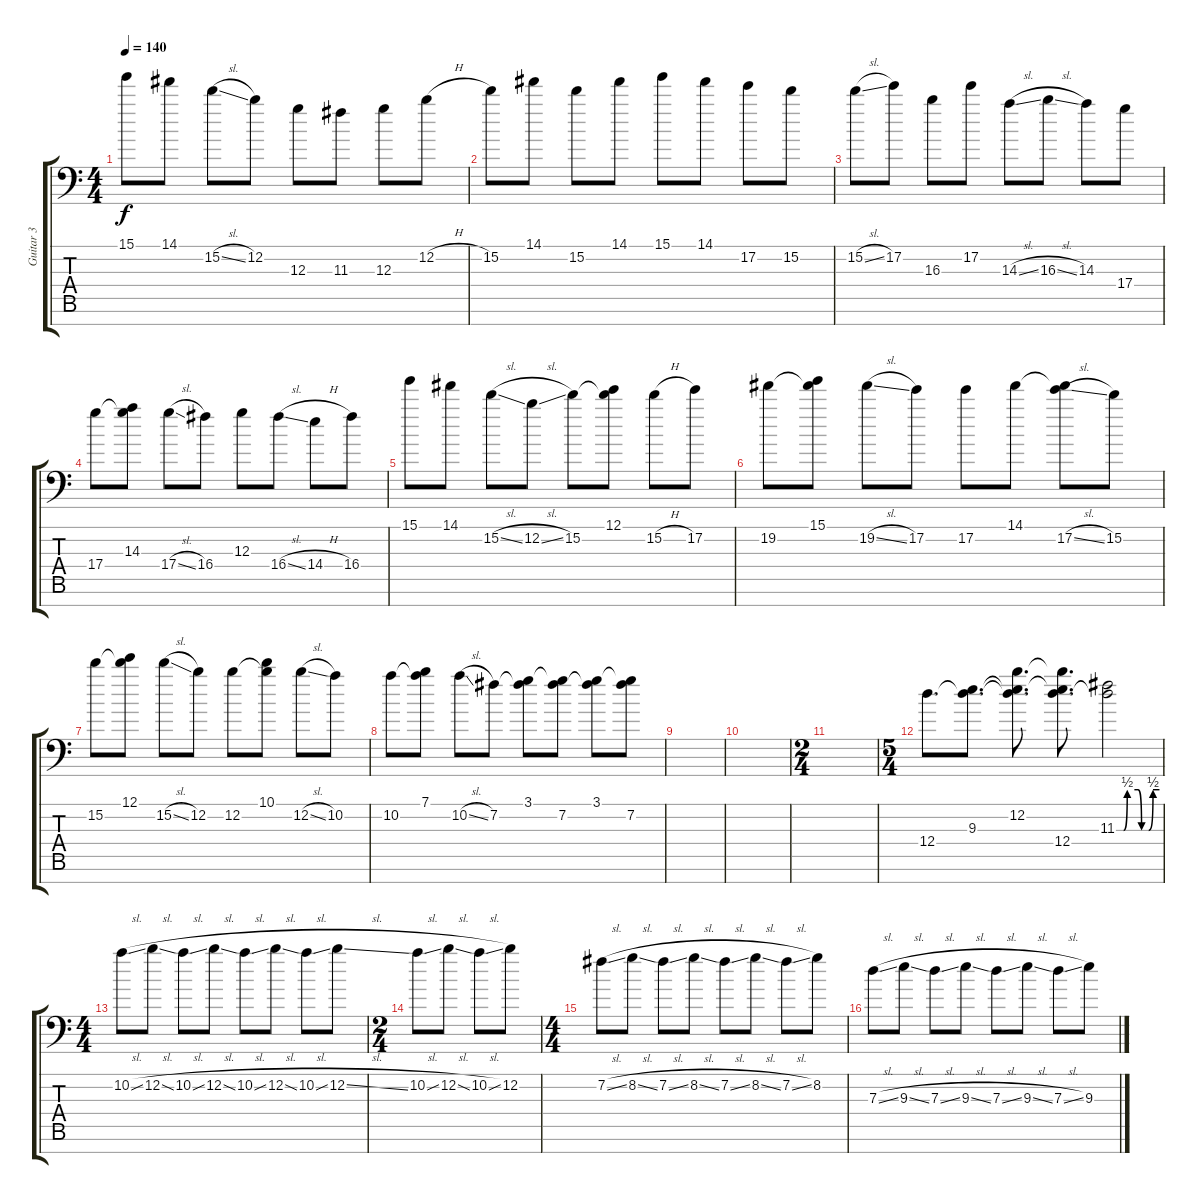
\track ("Guitar 3" "Guitar 3") {instrument overdrivenguitar}
\staff {score tabs}
\tuning (E4 B3 G3 D3 A2 E2 A1) {hide}
\ts (4 4)
\tempo 140
\clef f4
\ks c
15.1.8{dy f} 14.1.8 15.2{sl}.8 12.2.8 12.3.8 11.3.8 12.3.8 12.2{h}.8 |
15.2.8 14.1.8 15.2.8 14.1.8 15.1.8 14.1.8 17.2.8 15.2.8 |
15.2{sl}.8 17.2.8 16.3.8 17.2.8 14.3{sl}.8 16.3{sl}.8 14.3.8 17.4.8 |
17.4.8 (14.3 17.4{t}).8 17.4{sl}.8 16.4.8 12.3.8 16.4{sl}.8 14.4{h}.8 16.4.8 |
15.1.8 14.1.8 15.2{sl}.8 12.2{sl}.8 15.2.8 (12.1 15.2{t}).8 15.2{h}.8 17.2.8 |
19.2.8 (15.1 19.2{t}).8 19.2{sl}.8 17.2.8 17.2.8 14.1.8 (14.1{t} 17.2{sl}).8 15.2.8 |
15.2.8 (12.1 15.2{t}).8 15.2{sl}.8 12.2.8 12.2.8 (10.1 12.2{t}).8 12.2{sl}.8 10.2.8 |
10.2.8 (7.1 10.2{t}).8 10.2{sl}.8 7.2.8 (3.1 7.2{t}).8 (3.1{t} 7.2).8 (3.1 7.2{t}).8 (3.1{t} 7.2).8 |
|
|
\ts (2 4)
|
\ts (5 4)
12.4.8{d volume 11} (9.3 12.4{t}).8{d} (12.2 9.3{t} 12.4{t}).8{d} (12.2{t} 9.3{t} 12.4).8{d} (11.3{be (custom 0 0 10 0 15 2 30 2 35 0 45 0 51 2 60 2)} 12.4{t}).2 |
\ts (4 4)
10.2{sl}.8 12.2{sl}.8 10.2{sl}.8 12.2{sl}.8 10.2{sl}.8 12.2{sl}.8 10.2{sl}.8 12.2{sl}.8 |
\ts (2 4)
10.2{sl}.8 12.2{sl}.8 10.2{sl}.8 12.2.8 |
\ts (4 4)
7.2{sl}.8 8.2{sl}.8 7.2{sl}.8 8.2{sl}.8 7.2{sl}.8 8.2{sl}.8 7.2{sl}.8 8.2.8 |
7.3{sl}.8 9.3{sl}.8 7.3{sl}.8 9.3{sl}.8 7.3{sl}.8 9.3{sl}.8 7.3{sl}.8 9.3{sl}.8
